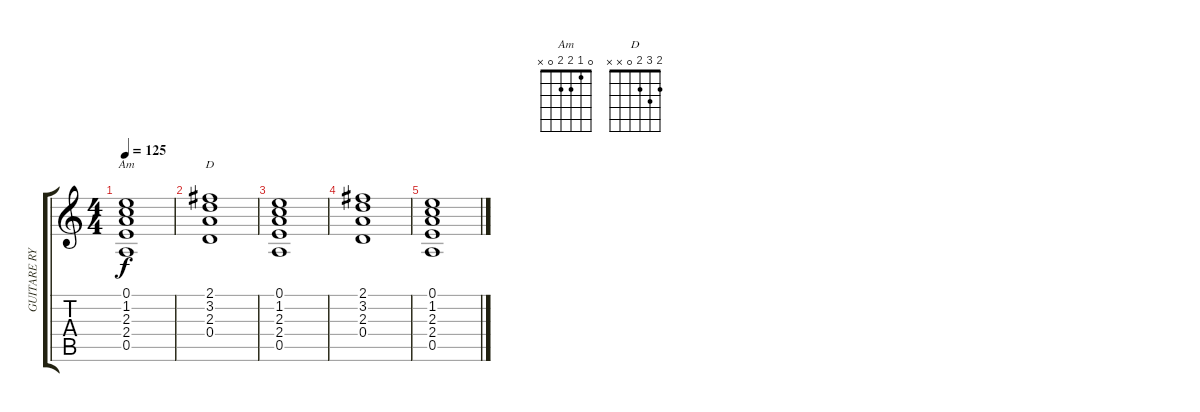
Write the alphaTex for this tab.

\track ("GUITARE RYTHMIQUE 1" "GUITARE RY") {instrument acousticguitarsteel}
\staff {score tabs}
\tuning (E4 B3 G3 D3 A2 E2) {hide}
\chord ("Am" 0 1 2 2 0 x)
\chord ("D" 2 3 2 0 x x)
\ts (4 4)
\tempo 125
\clef g2
\ks c
(0.1 1.2 2.3 2.4 0.5).1{ch "Am" dy f} |
(2.1 3.2 2.3 0.4).1{ch "D"} |
(0.1 1.2 2.3 2.4 0.5).1 |
(2.1 3.2 2.3 0.4).1 |
(0.1 1.2 2.3 2.4 0.5).1
